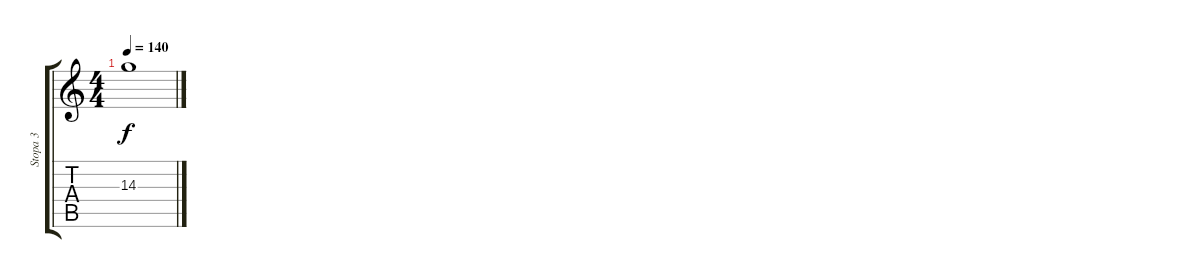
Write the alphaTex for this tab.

\track ("Stopa 3" "Stopa 3") {instrument overdrivenguitar}
\staff {score tabs}
\tuning (D4 A3 F3 C3 G2 C2) {hide}
\ts (4 4)
\tempo 140
\clef g2
\ks c
14.3{t}.1{dy f}
